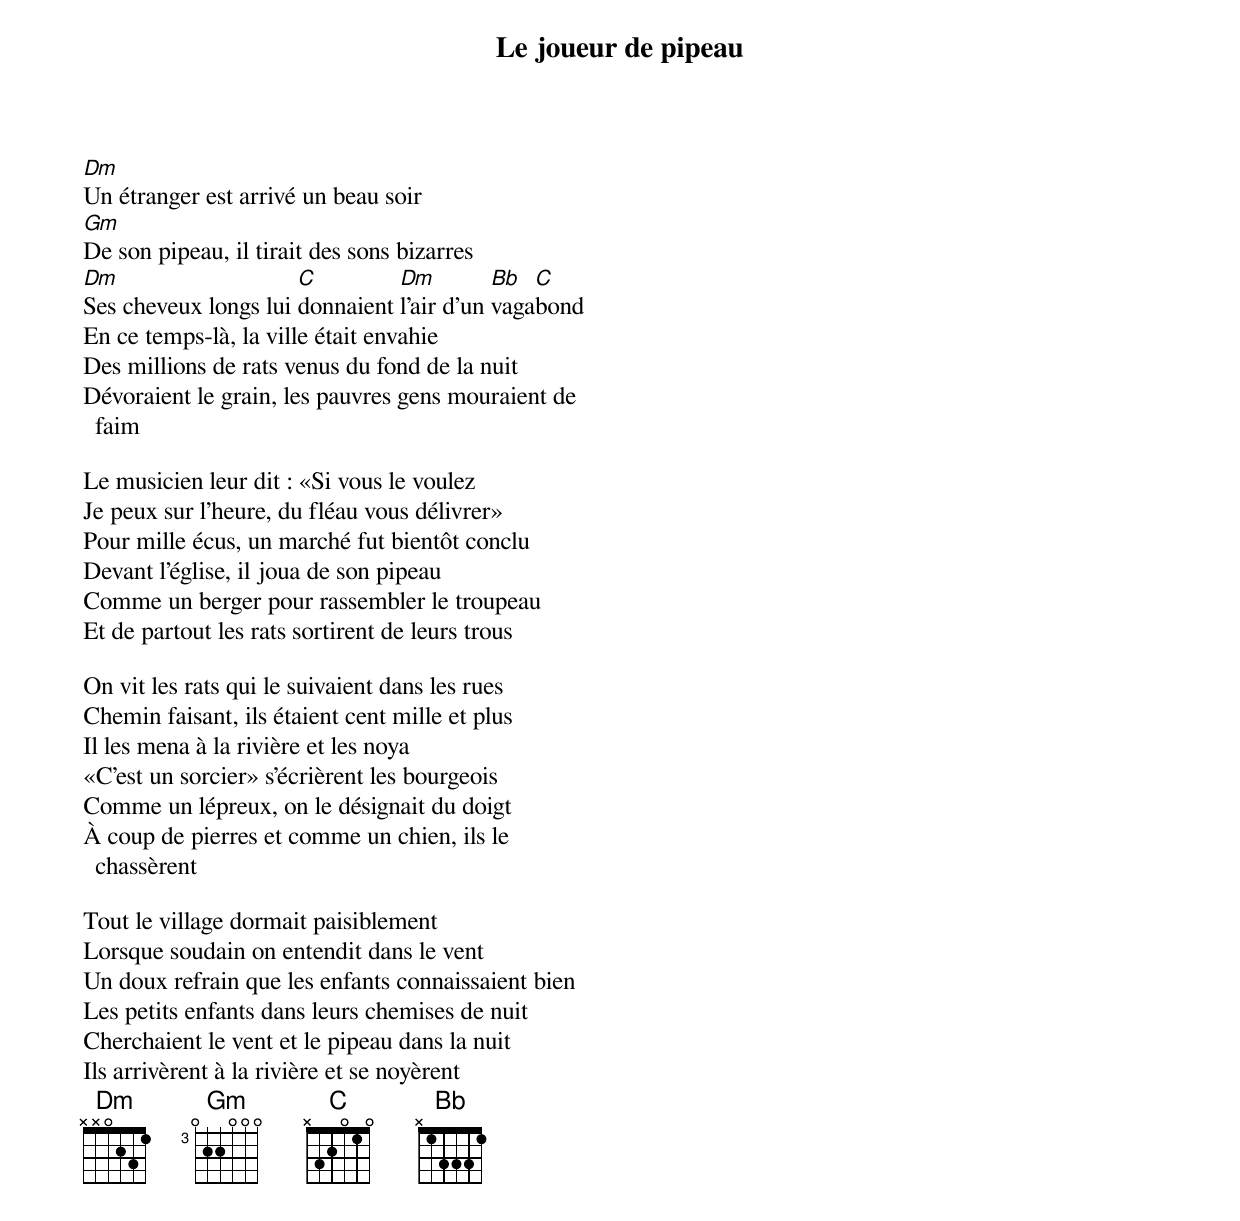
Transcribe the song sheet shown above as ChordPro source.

{title: Le joueur de pipeau}
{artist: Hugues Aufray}
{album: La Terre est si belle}
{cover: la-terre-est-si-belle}
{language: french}
{columns: 2}
{define: Dm frets X X 0 2 3 1}
{define: Gm base-fret 3 frets 0 2 2 0 0 0}
{define: C frets X 3 2 0 1 0}
{define: B& base-fret 1 frets X 0 2 2 2 0}

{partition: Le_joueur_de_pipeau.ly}

[Dm]Un étranger est arrivé un beau soir
[Gm]De son pipeau, il tirait des sons bizarres
[Dm]Ses cheveux longs lui [C]donnaient [Dm]l'air d'un [Bb]vaga[C]bond
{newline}
En ce temps-là, la ville était envahie
Des millions de rats venus du fond de la nuit
Dévoraient le grain, les pauvres gens mouraient de faim

Le musicien leur dit : «Si vous le voulez
Je peux sur l'heure, du fléau vous délivrer»
Pour mille écus, un marché fut bientôt conclu
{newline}
Devant l'église, il joua de son pipeau
Comme un berger pour rassembler le troupeau
Et de partout les rats sortirent de leurs trous

On vit les rats qui le suivaient dans les rues
Chemin faisant, ils étaient cent mille et plus
Il les mena à la rivière et les noya
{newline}
«C'est un sorcier» s'écrièrent les bourgeois
Comme un lépreux, on le désignait du doigt
À coup de pierres et comme un chien, ils le chassèrent

Tout le village dormait paisiblement
Lorsque soudain on entendit dans le vent
Un doux refrain que les enfants connaissaient bien
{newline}
Les petits enfants dans leurs chemises de nuit
Cherchaient le vent et le pipeau dans la nuit
Ils arrivèrent à la rivière et se noyèrent
